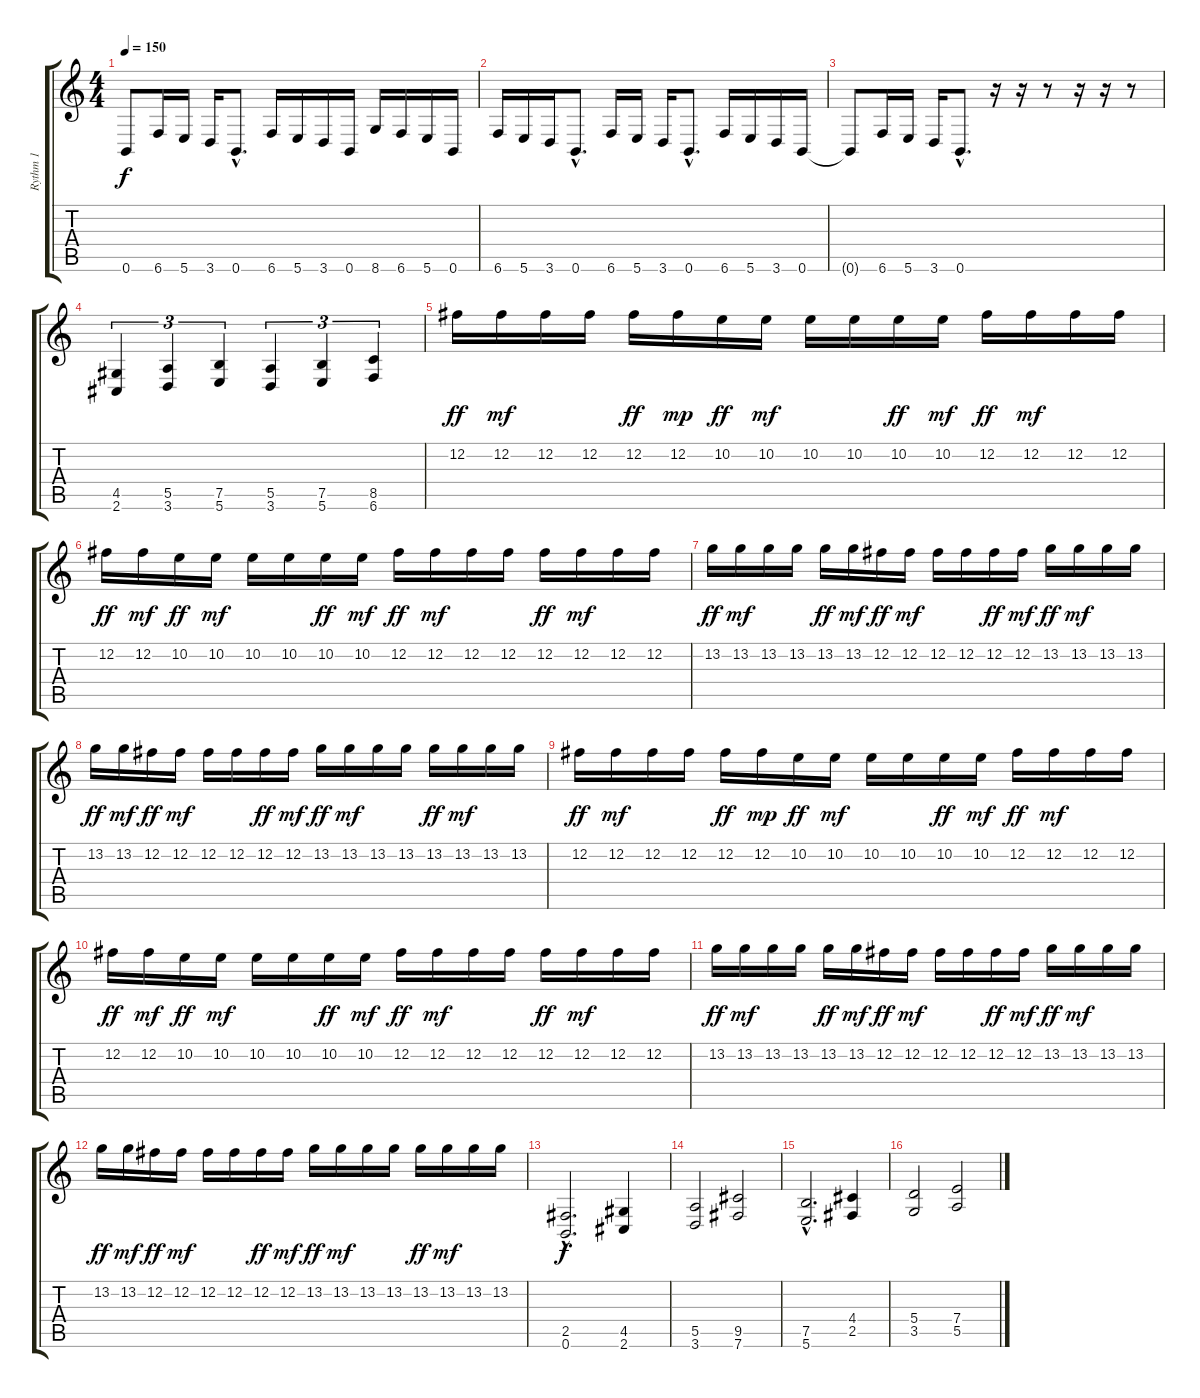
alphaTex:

\track ("Rythm 1" "Rythm 1") {instrument distortionguitar}
\staff {score tabs}
\tuning (B3 Gb3 D3 A2 E2 B1) {hide}
\ts (4 4)
\tempo 150
\clef g2
\ks c
0.6{t}.8{dy f} 6.6.16 5.6.16 3.6.16 0.6{hac}.8{d} 6.6.16 5.6.16 3.6.16 0.6.16 8.6.16 6.6.16 5.6.16 0.6.16 |
6.6.16 5.6.16 3.6.16 0.6{hac}.8{d} 6.6.16 5.6.16 3.6.16 0.6{hac}.8{d} 6.6.16 5.6.16 3.6.16 0.6.16 |
0.6{t}.8 6.6.16 5.6.16 3.6.16 0.6{hac}.8{d} r.16 r.16 r.8 r.16 r.16 r.8 |
(4.5 2.6).4{tu (3 2)} (5.5 3.6).4{tu (3 2)} (7.5 5.6).4{tu (3 2)} (5.5 3.6).4{tu (3 2)} (7.5 5.6).4{tu (3 2)} (8.5 6.6).4{tu (3 2)} |
12.2.16{dy ff volume 10} 12.2.16{dy mf} 12.2.16 12.2.16 12.2.16{dy ff} 12.2.16{dy mp} 10.2.16{dy ff} 10.2.16{dy mf} 10.2.16 10.2.16 10.2.16{dy ff} 10.2.16{dy mf} 12.2.16{dy ff} 12.2.16{dy mf} 12.2.16 12.2.16 |
12.2.16{dy ff} 12.2.16{dy mf} 10.2.16{dy ff} 10.2.16{dy mf} 10.2.16 10.2.16 10.2.16{dy ff} 10.2.16{dy mf} 12.2.16{dy ff} 12.2.16{dy mf} 12.2.16 12.2.16 12.2.16{dy ff} 12.2.16{dy mf} 12.2.16 12.2.16 |
13.2.16{dy ff} 13.2.16{dy mf} 13.2.16 13.2.16 13.2.16{dy ff} 13.2.16{dy mf} 12.2.16{dy ff} 12.2.16{dy mf} 12.2.16 12.2.16 12.2.16{dy ff} 12.2.16{dy mf} 13.2.16{dy ff} 13.2.16{dy mf} 13.2.16 13.2.16 |
13.2.16{dy ff} 13.2.16{dy mf} 12.2.16{dy ff} 12.2.16{dy mf} 12.2.16 12.2.16 12.2.16{dy ff} 12.2.16{dy mf} 13.2.16{dy ff} 13.2.16{dy mf} 13.2.16 13.2.16 13.2.16{dy ff} 13.2.16{dy mf} 13.2.16 13.2.16 |
12.2.16{dy ff} 12.2.16{dy mf} 12.2.16 12.2.16 12.2.16{dy ff} 12.2.16{dy mp} 10.2.16{dy ff} 10.2.16{dy mf} 10.2.16 10.2.16 10.2.16{dy ff} 10.2.16{dy mf} 12.2.16{dy ff} 12.2.16{dy mf} 12.2.16 12.2.16 |
12.2.16{dy ff} 12.2.16{dy mf} 10.2.16{dy ff} 10.2.16{dy mf} 10.2.16 10.2.16 10.2.16{dy ff} 10.2.16{dy mf} 12.2.16{dy ff} 12.2.16{dy mf} 12.2.16 12.2.16 12.2.16{dy ff} 12.2.16{dy mf} 12.2.16 12.2.16 |
13.2.16{dy ff} 13.2.16{dy mf} 13.2.16 13.2.16 13.2.16{dy ff} 13.2.16{dy mf} 12.2.16{dy ff} 12.2.16{dy mf} 12.2.16 12.2.16 12.2.16{dy ff} 12.2.16{dy mf} 13.2.16{dy ff} 13.2.16{dy mf} 13.2.16 13.2.16 |
13.2.16{dy ff} 13.2.16{dy mf} 12.2.16{dy ff} 12.2.16{dy mf} 12.2.16 12.2.16 12.2.16{dy ff} 12.2.16{dy mf} 13.2.16{dy ff} 13.2.16{dy mf} 13.2.16 13.2.16 13.2.16{dy ff} 13.2.16{dy mf} 13.2.16 13.2.16 |
(2.5{hac} 0.6{hac}).2{d dy f volume 16} (4.5 2.6).4 |
(5.5 3.6).2 (9.5 7.6).2 |
(7.5{hac} 5.6{hac}).2{d} (4.4 2.5).4 |
(5.4 3.5).2 (7.4 5.5).2
